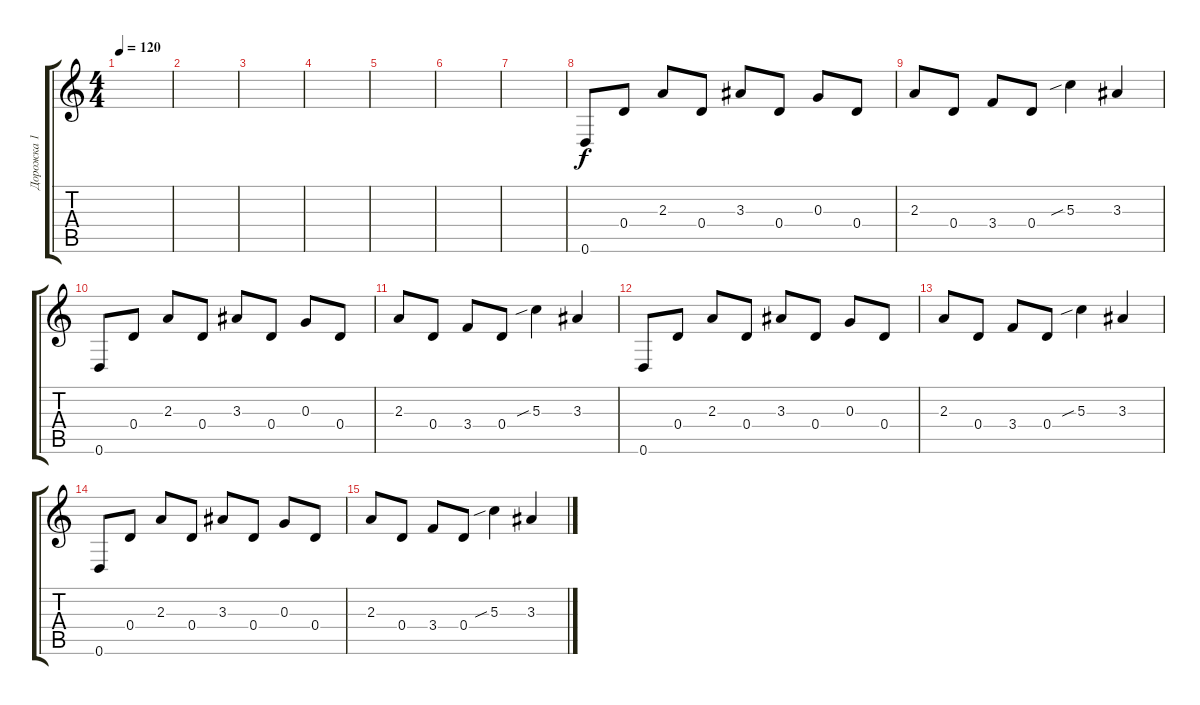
\track ("Дорожка 1" "Дорожка 1") {instrument acousticguitarsteel}
\staff {score tabs}
\tuning (E4 B3 G3 D3 A2 D2) {hide}
\ts (4 4)
\tempo 120
\clef g2
\ks c
|
|
|
|
|
|
|
0.6.8 0.4.8 2.3.8 0.4.8 3.3.8 0.4.8 0.3.8 0.4.8 |
2.3.8 0.4.8 3.4.8 0.4.8 5.3{sib}.4 3.3.4 |
0.6.8 0.4.8 2.3.8 0.4.8 3.3.8 0.4.8 0.3.8 0.4.8 |
2.3.8 0.4.8 3.4.8 0.4.8 5.3{sib}.4 3.3.4 |
0.6.8 0.4.8 2.3.8 0.4.8 3.3.8 0.4.8 0.3.8 0.4.8 |
2.3.8 0.4.8 3.4.8 0.4.8 5.3{sib}.4 3.3.4 |
0.6.8 0.4.8 2.3.8 0.4.8 3.3.8 0.4.8 0.3.8 0.4.8 |
2.3.8 0.4.8 3.4.8 0.4.8 5.3{sib}.4 3.3.4
